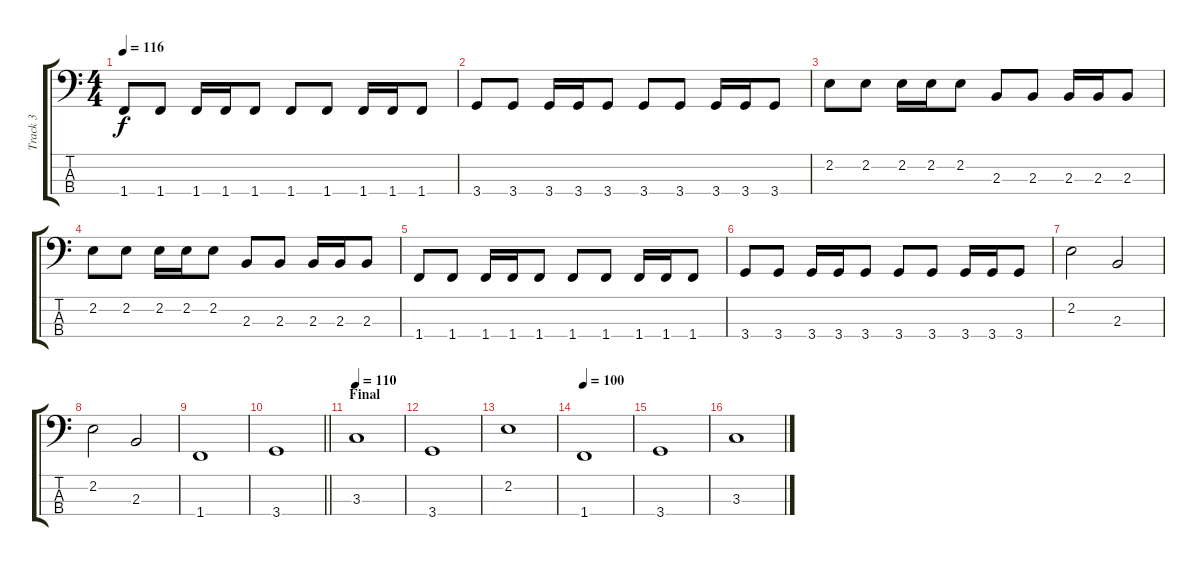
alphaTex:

\track ("Track 3" "Track 3") {instrument acousticbass}
\staff {score tabs}
\tuning (G2 D2 A1 E1) {hide}
\ts (4 4)
\tempo 116
\clef f4
\ks c
1.4.8{dy f} 1.4.8 1.4.16 1.4.16 1.4.8 1.4.8 1.4.8 1.4.16 1.4.16 1.4.8 |
3.4.8 3.4.8 3.4.16 3.4.16 3.4.8 3.4.8 3.4.8 3.4.16 3.4.16 3.4.8 |
2.2.8 2.2.8 2.2.16 2.2.16 2.2.8 2.3.8 2.3.8 2.3.16 2.3.16 2.3.8 |
2.2.8 2.2.8 2.2.16 2.2.16 2.2.8 2.3.8 2.3.8 2.3.16 2.3.16 2.3.8 |
1.4.8 1.4.8 1.4.16 1.4.16 1.4.8 1.4.8 1.4.8 1.4.16 1.4.16 1.4.8 |
3.4.8 3.4.8 3.4.16 3.4.16 3.4.8 3.4.8 3.4.8 3.4.16 3.4.16 3.4.8 |
2.2.2 2.3.2 |
2.2.2 2.3.2 |
1.4.1 |
\barLineRight lightlight
3.4.1 |
\section ("" "Final")
\tempo 110
3.3.1 |
3.4.1 |
2.2.1 |
\tempo 100
1.4.1 |
3.4.1 |
3.3.1
